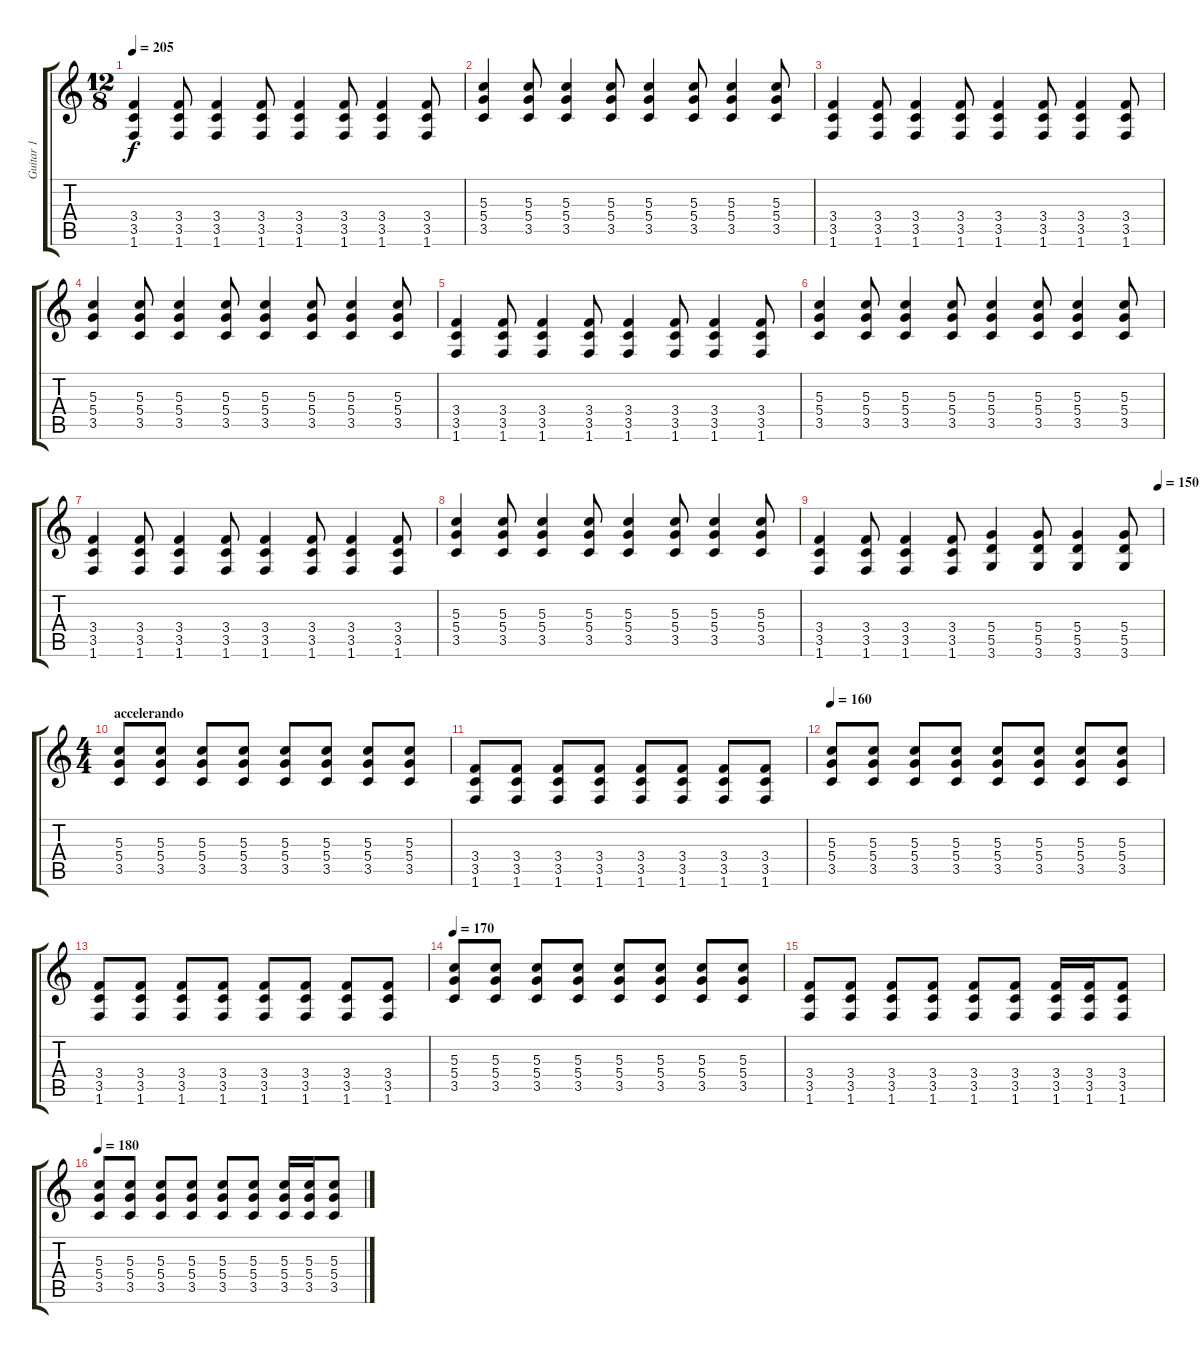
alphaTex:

\track ("Guitar 1" "Guitar 1") {instrument acousticguitarsteel}
\staff {score tabs}
\tuning (E4 B3 G3 D3 A2 E2) {hide}
\ts (12 8)
\tempo 205
\clef g2
\ks c
(3.4 3.5 1.6).4{dy f} (3.4 3.5 1.6).8 (3.4 3.5 1.6).4 (3.4 3.5 1.6).8 (3.4 3.5 1.6).4 (3.4 3.5 1.6).8 (3.4 3.5 1.6).4 (3.4 3.5 1.6).8 |
(5.3 5.4 3.5).4 (5.3 5.4 3.5).8 (5.3 5.4 3.5).4 (5.3 5.4 3.5).8 (5.3 5.4 3.5).4 (5.3 5.4 3.5).8 (5.3 5.4 3.5).4 (5.3 5.4 3.5).8 |
(3.4 3.5 1.6).4 (3.4 3.5 1.6).8 (3.4 3.5 1.6).4 (3.4 3.5 1.6).8 (3.4 3.5 1.6).4 (3.4 3.5 1.6).8 (3.4 3.5 1.6).4 (3.4 3.5 1.6).8 |
(5.3 5.4 3.5).4 (5.3 5.4 3.5).8 (5.3 5.4 3.5).4 (5.3 5.4 3.5).8 (5.3 5.4 3.5).4 (5.3 5.4 3.5).8 (5.3 5.4 3.5).4 (5.3 5.4 3.5).8 |
(3.4 3.5 1.6).4 (3.4 3.5 1.6).8 (3.4 3.5 1.6).4 (3.4 3.5 1.6).8 (3.4 3.5 1.6).4 (3.4 3.5 1.6).8 (3.4 3.5 1.6).4 (3.4 3.5 1.6).8 |
(5.3 5.4 3.5).4 (5.3 5.4 3.5).8 (5.3 5.4 3.5).4 (5.3 5.4 3.5).8 (5.3 5.4 3.5).4 (5.3 5.4 3.5).8 (5.3 5.4 3.5).4 (5.3 5.4 3.5).8 |
(3.4 3.5 1.6).4 (3.4 3.5 1.6).8 (3.4 3.5 1.6).4 (3.4 3.5 1.6).8 (3.4 3.5 1.6).4 (3.4 3.5 1.6).8 (3.4 3.5 1.6).4 (3.4 3.5 1.6).8 |
(5.3 5.4 3.5).4 (5.3 5.4 3.5).8 (5.3 5.4 3.5).4 (5.3 5.4 3.5).8 (5.3 5.4 3.5).4 (5.3 5.4 3.5).8 (5.3 5.4 3.5).4 (5.3 5.4 3.5).8 |
\tempo (150 0.9895833333333334)
(3.4 3.5 1.6).4 (3.4 3.5 1.6).8 (3.4 3.5 1.6).4 (3.4 3.5 1.6).8 (5.4 5.5 3.6).4 (5.4 5.5 3.6).8 (5.4 5.5 3.6).4 (5.4 5.5 3.6).8 |
\ts (4 4)
\section ("" "accelerando")
(5.3 5.4 3.5).8 (5.3 5.4 3.5).8 (5.3 5.4 3.5).8 (5.3 5.4 3.5).8 (5.3 5.4 3.5).8 (5.3 5.4 3.5).8 (5.3 5.4 3.5).8 (5.3 5.4 3.5).8 |
(3.4 3.5 1.6).8 (3.4 3.5 1.6).8 (3.4 3.5 1.6).8 (3.4 3.5 1.6).8 (3.4 3.5 1.6).8 (3.4 3.5 1.6).8 (3.4 3.5 1.6).8 (3.4 3.5 1.6).8 |
\tempo 160
(5.3 5.4 3.5).8 (5.3 5.4 3.5).8 (5.3 5.4 3.5).8 (5.3 5.4 3.5).8 (5.3 5.4 3.5).8 (5.3 5.4 3.5).8 (5.3 5.4 3.5).8 (5.3 5.4 3.5).8 |
(3.4 3.5 1.6).8 (3.4 3.5 1.6).8 (3.4 3.5 1.6).8 (3.4 3.5 1.6).8 (3.4 3.5 1.6).8 (3.4 3.5 1.6).8 (3.4 3.5 1.6).8 (3.4 3.5 1.6).8 |
\tempo 170
(5.3 5.4 3.5).8 (5.3 5.4 3.5).8 (5.3 5.4 3.5).8 (5.3 5.4 3.5).8 (5.3 5.4 3.5).8 (5.3 5.4 3.5).8 (5.3 5.4 3.5).8 (5.3 5.4 3.5).8 |
(3.4 3.5 1.6).8 (3.4 3.5 1.6).8 (3.4 3.5 1.6).8 (3.4 3.5 1.6).8 (3.4 3.5 1.6).8 (3.4 3.5 1.6).8 (3.4 3.5 1.6).16 (3.4 3.5 1.6).16 (3.4 3.5 1.6).8 |
\tempo 180
(5.3 5.4 3.5).8 (5.3 5.4 3.5).8 (5.3 5.4 3.5).8 (5.3 5.4 3.5).8 (5.3 5.4 3.5).8 (5.3 5.4 3.5).8 (5.3 5.4 3.5).16 (5.3 5.4 3.5).16 (5.3 5.4 3.5).8
